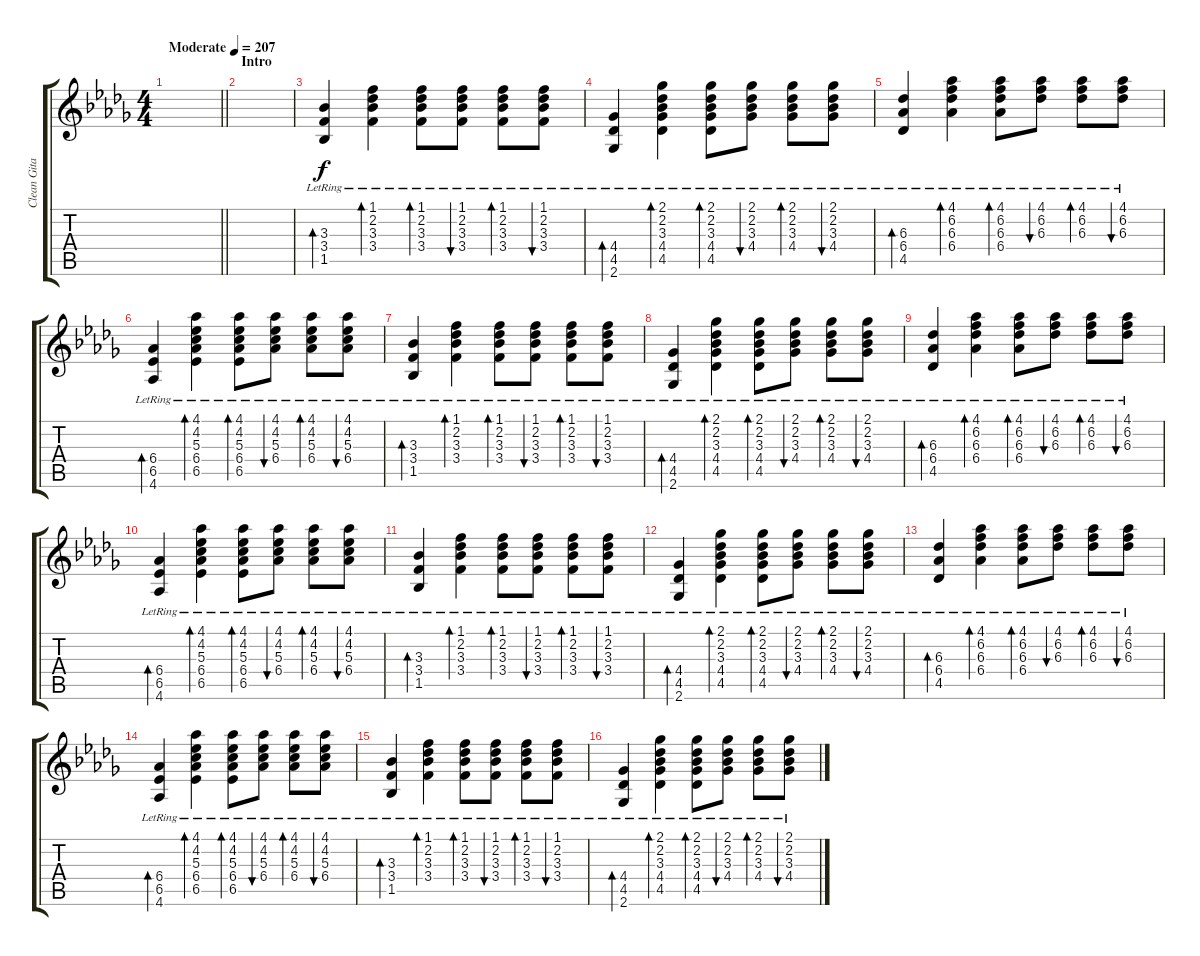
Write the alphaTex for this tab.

\track ("Clean Gitarre" "Clean Gita") {instrument electricguitarclean}
\staff {score tabs}
\tuning (E4 B3 G3 D3 A2 E2) {hide}
\ts (4 4)
\tempo (207 "Moderate")
\clef g2
\barLineRight lightlight
\ks bbminor
|
\section ("" "Intro")
|
(3.3{lr} 3.4{lr} 1.5{lr}).4{bd 60} (1.1{lr} 2.2{lr} 3.3{lr} 3.4{lr}).4{bd 60} (1.1{lr} 2.2{lr} 3.3{lr} 3.4{lr}).8{bd 60} (1.1{lr} 2.2{lr} 3.3{lr} 3.4{lr}).8{bu 60} (1.1{lr} 2.2{lr} 3.3{lr} 3.4{lr}).8{bd 60} (1.1{lr} 2.2{lr} 3.3{lr} 3.4{lr}).8{bu 60} |
(4.4{lr} 4.5{lr} 2.6{lr}).4{bd 60} (2.1{lr} 2.2{lr} 3.3{lr} 4.4{lr} 4.5{lr}).4{bd 60} (2.1{lr} 2.2{lr} 3.3{lr} 4.4{lr} 4.5{lr}).8{bd 60} (2.1{lr} 2.2{lr} 3.3{lr} 4.4{lr}).8{bu 60} (2.1{lr} 2.2{lr} 3.3{lr} 4.4{lr}).8{bd 60} (2.1{lr} 2.2{lr} 3.3{lr} 4.4{lr}).8{bu 60} |
(6.3{lr} 6.4{lr} 4.5{lr}).4{bd 60} (4.1{lr} 6.2{lr} 6.3{lr} 6.4{lr}).4{bd 60} (4.1{lr} 6.2{lr} 6.3{lr} 6.4{lr}).8{bd 60} (4.1{lr} 6.2{lr} 6.3{lr}).8{bu 60} (4.1{lr} 6.2{lr} 6.3{lr}).8{bd 60} (4.1{lr} 6.2{lr} 6.3{lr}).8{bu 60} |
(6.4{lr} 6.5{lr} 4.6{lr}).4{bd 60} (4.1{lr} 4.2{lr} 5.3{lr} 6.4{lr} 6.5{lr}).4{bd 60} (4.1{lr} 4.2{lr} 5.3{lr} 6.4{lr} 6.5{lr}).8{bd 60} (4.1{lr} 4.2{lr} 5.3{lr} 6.4{lr}).8{bu 60} (4.1{lr} 4.2{lr} 5.3{lr} 6.4{lr}).8{bd 60} (4.1{lr} 4.2{lr} 5.3{lr} 6.4{lr}).8{bu 60} |
(3.3{lr} 3.4{lr} 1.5{lr}).4{bd 60} (1.1{lr} 2.2{lr} 3.3{lr} 3.4{lr}).4{bd 60} (1.1{lr} 2.2{lr} 3.3{lr} 3.4{lr}).8{bd 60} (1.1{lr} 2.2{lr} 3.3{lr} 3.4{lr}).8{bu 60} (1.1{lr} 2.2{lr} 3.3{lr} 3.4{lr}).8{bd 60} (1.1{lr} 2.2{lr} 3.3{lr} 3.4{lr}).8{bu 60} |
(4.4{lr} 4.5{lr} 2.6{lr}).4{bd 60} (2.1{lr} 2.2{lr} 3.3{lr} 4.4{lr} 4.5{lr}).4{bd 60} (2.1{lr} 2.2{lr} 3.3{lr} 4.4{lr} 4.5{lr}).8{bd 60} (2.1{lr} 2.2{lr} 3.3{lr} 4.4{lr}).8{bu 60} (2.1{lr} 2.2{lr} 3.3{lr} 4.4{lr}).8{bd 60} (2.1{lr} 2.2{lr} 3.3{lr} 4.4{lr}).8{bu 60} |
(6.3{lr} 6.4{lr} 4.5{lr}).4{bd 60} (4.1{lr} 6.2{lr} 6.3{lr} 6.4{lr}).4{bd 60} (4.1{lr} 6.2{lr} 6.3{lr} 6.4{lr}).8{bd 60} (4.1{lr} 6.2{lr} 6.3{lr}).8{bu 60} (4.1{lr} 6.2{lr} 6.3{lr}).8{bd 60} (4.1{lr} 6.2{lr} 6.3{lr}).8{bu 60} |
(6.4{lr} 6.5{lr} 4.6{lr}).4{bd 60} (4.1{lr} 4.2{lr} 5.3{lr} 6.4{lr} 6.5{lr}).4{bd 60} (4.1{lr} 4.2{lr} 5.3{lr} 6.4{lr} 6.5{lr}).8{bd 60} (4.1{lr} 4.2{lr} 5.3{lr} 6.4{lr}).8{bu 60} (4.1{lr} 4.2{lr} 5.3{lr} 6.4{lr}).8{bd 60} (4.1{lr} 4.2{lr} 5.3{lr} 6.4{lr}).8{bu 60} |
(3.3{lr} 3.4{lr} 1.5{lr}).4{bd 60} (1.1{lr} 2.2{lr} 3.3{lr} 3.4{lr}).4{bd 60} (1.1{lr} 2.2{lr} 3.3{lr} 3.4{lr}).8{bd 60} (1.1{lr} 2.2{lr} 3.3{lr} 3.4{lr}).8{bu 60} (1.1{lr} 2.2{lr} 3.3{lr} 3.4{lr}).8{bd 60} (1.1{lr} 2.2{lr} 3.3{lr} 3.4{lr}).8{bu 60} |
(4.4{lr} 4.5{lr} 2.6{lr}).4{bd 60} (2.1{lr} 2.2{lr} 3.3{lr} 4.4{lr} 4.5{lr}).4{bd 60} (2.1{lr} 2.2{lr} 3.3{lr} 4.4{lr} 4.5{lr}).8{bd 60} (2.1{lr} 2.2{lr} 3.3{lr} 4.4{lr}).8{bu 60} (2.1{lr} 2.2{lr} 3.3{lr} 4.4{lr}).8{bd 60} (2.1{lr} 2.2{lr} 3.3{lr} 4.4{lr}).8{bu 60} |
(6.3{lr} 6.4{lr} 4.5{lr}).4{bd 60} (4.1{lr} 6.2{lr} 6.3{lr} 6.4{lr}).4{bd 60} (4.1{lr} 6.2{lr} 6.3{lr} 6.4{lr}).8{bd 60} (4.1{lr} 6.2{lr} 6.3{lr}).8{bu 60} (4.1{lr} 6.2{lr} 6.3{lr}).8{bd 60} (4.1{lr} 6.2{lr} 6.3{lr}).8{bu 60} |
(6.4{lr} 6.5{lr} 4.6{lr}).4{bd 60} (4.1{lr} 4.2{lr} 5.3{lr} 6.4{lr} 6.5{lr}).4{bd 60} (4.1{lr} 4.2{lr} 5.3{lr} 6.4{lr} 6.5{lr}).8{bd 60} (4.1{lr} 4.2{lr} 5.3{lr} 6.4{lr}).8{bu 60} (4.1{lr} 4.2{lr} 5.3{lr} 6.4{lr}).8{bd 60} (4.1{lr} 4.2{lr} 5.3{lr} 6.4{lr}).8{bu 60} |
(3.3{lr} 3.4{lr} 1.5{lr}).4{bd 60} (1.1{lr} 2.2{lr} 3.3{lr} 3.4{lr}).4{bd 60} (1.1{lr} 2.2{lr} 3.3{lr} 3.4{lr}).8{bd 60} (1.1{lr} 2.2{lr} 3.3{lr} 3.4{lr}).8{bu 60} (1.1{lr} 2.2{lr} 3.3{lr} 3.4{lr}).8{bd 60} (1.1{lr} 2.2{lr} 3.3{lr} 3.4{lr}).8{bu 60} |
(4.4{lr} 4.5{lr} 2.6{lr}).4{bd 60} (2.1{lr} 2.2{lr} 3.3{lr} 4.4{lr} 4.5{lr}).4{bd 60} (2.1{lr} 2.2{lr} 3.3{lr} 4.4{lr} 4.5{lr}).8{bd 60} (2.1{lr} 2.2{lr} 3.3{lr} 4.4{lr}).8{bu 60} (2.1{lr} 2.2{lr} 3.3{lr} 4.4{lr}).8{bd 60} (2.1{lr} 2.2{lr} 3.3{lr} 4.4{lr}).8{bu 60}
